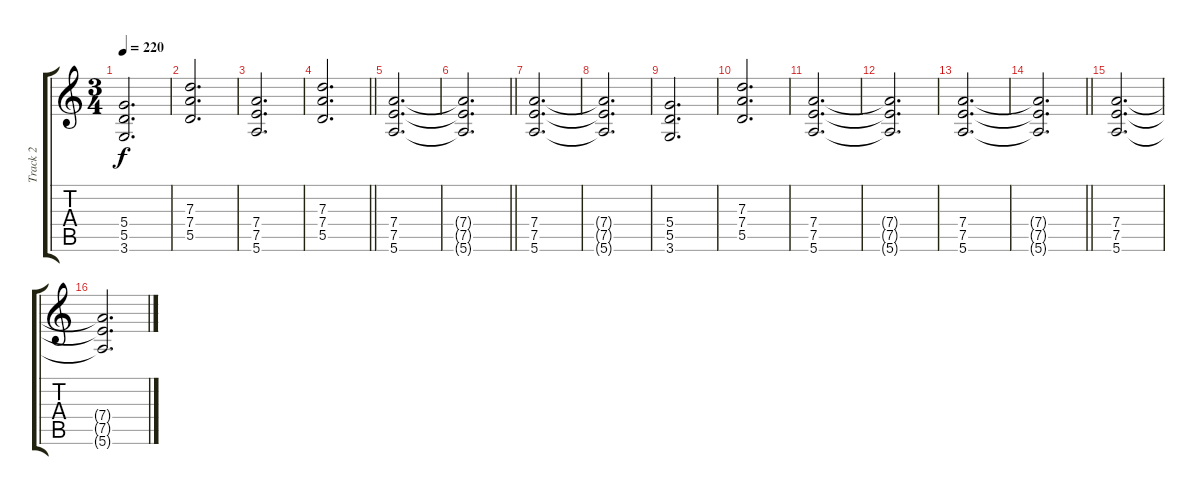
\track ("Track 2" "Track 2") {instrument distortionguitar}
\staff {score tabs}
\tuning (E4 B3 G3 D3 A2 E2) {hide}
\ts (3 4)
\tempo 220
\clef g2
\ks c
(5.4 5.5 3.6).2{d dy f} |
(7.3 7.4 5.5).2{d} |
(7.4 7.5 5.6).2{d} |
\barLineRight lightlight
(7.3 7.4 5.5).2{d} |
(7.4 7.5 5.6).2{d} |
\barLineRight lightlight
(7.4{t} 7.5{t} 5.6{t}).2{d} |
(7.4 7.5 5.6).2{d} |
(7.4{t} 7.5{t} 5.6{t}).2{d} |
(5.4 5.5 3.6).2{d} |
(7.3 7.4 5.5).2{d} |
(7.4 7.5 5.6).2{d} |
(7.4{t} 7.5{t} 5.6{t}).2{d} |
(7.4 7.5 5.6).2{d} |
\barLineRight lightlight
(7.4{t} 7.5{t} 5.6{t}).2{d} |
(7.4 7.5 5.6).2{d} |
(7.4{t} 7.5{t} 5.6{t}).2{d}
